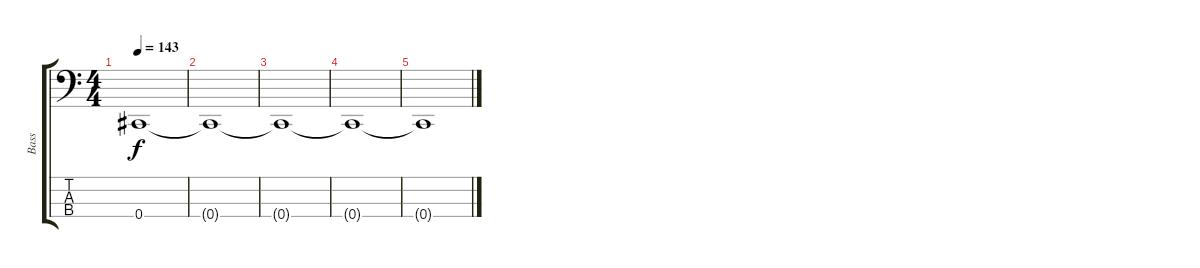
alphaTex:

\track ("Bass" "Bass") {instrument electricbasspick}
\staff {score tabs}
\tuning (Gb2 Db2 Ab1 Db1) {hide}
\ts (4 4)
\tempo 143
\clef f4
\ks c
0.4{t}.1{dy f} |
0.4{t}.1{volume 0} |
0.4{t}.1 |
0.4{t}.1 |
0.4{t}.1
